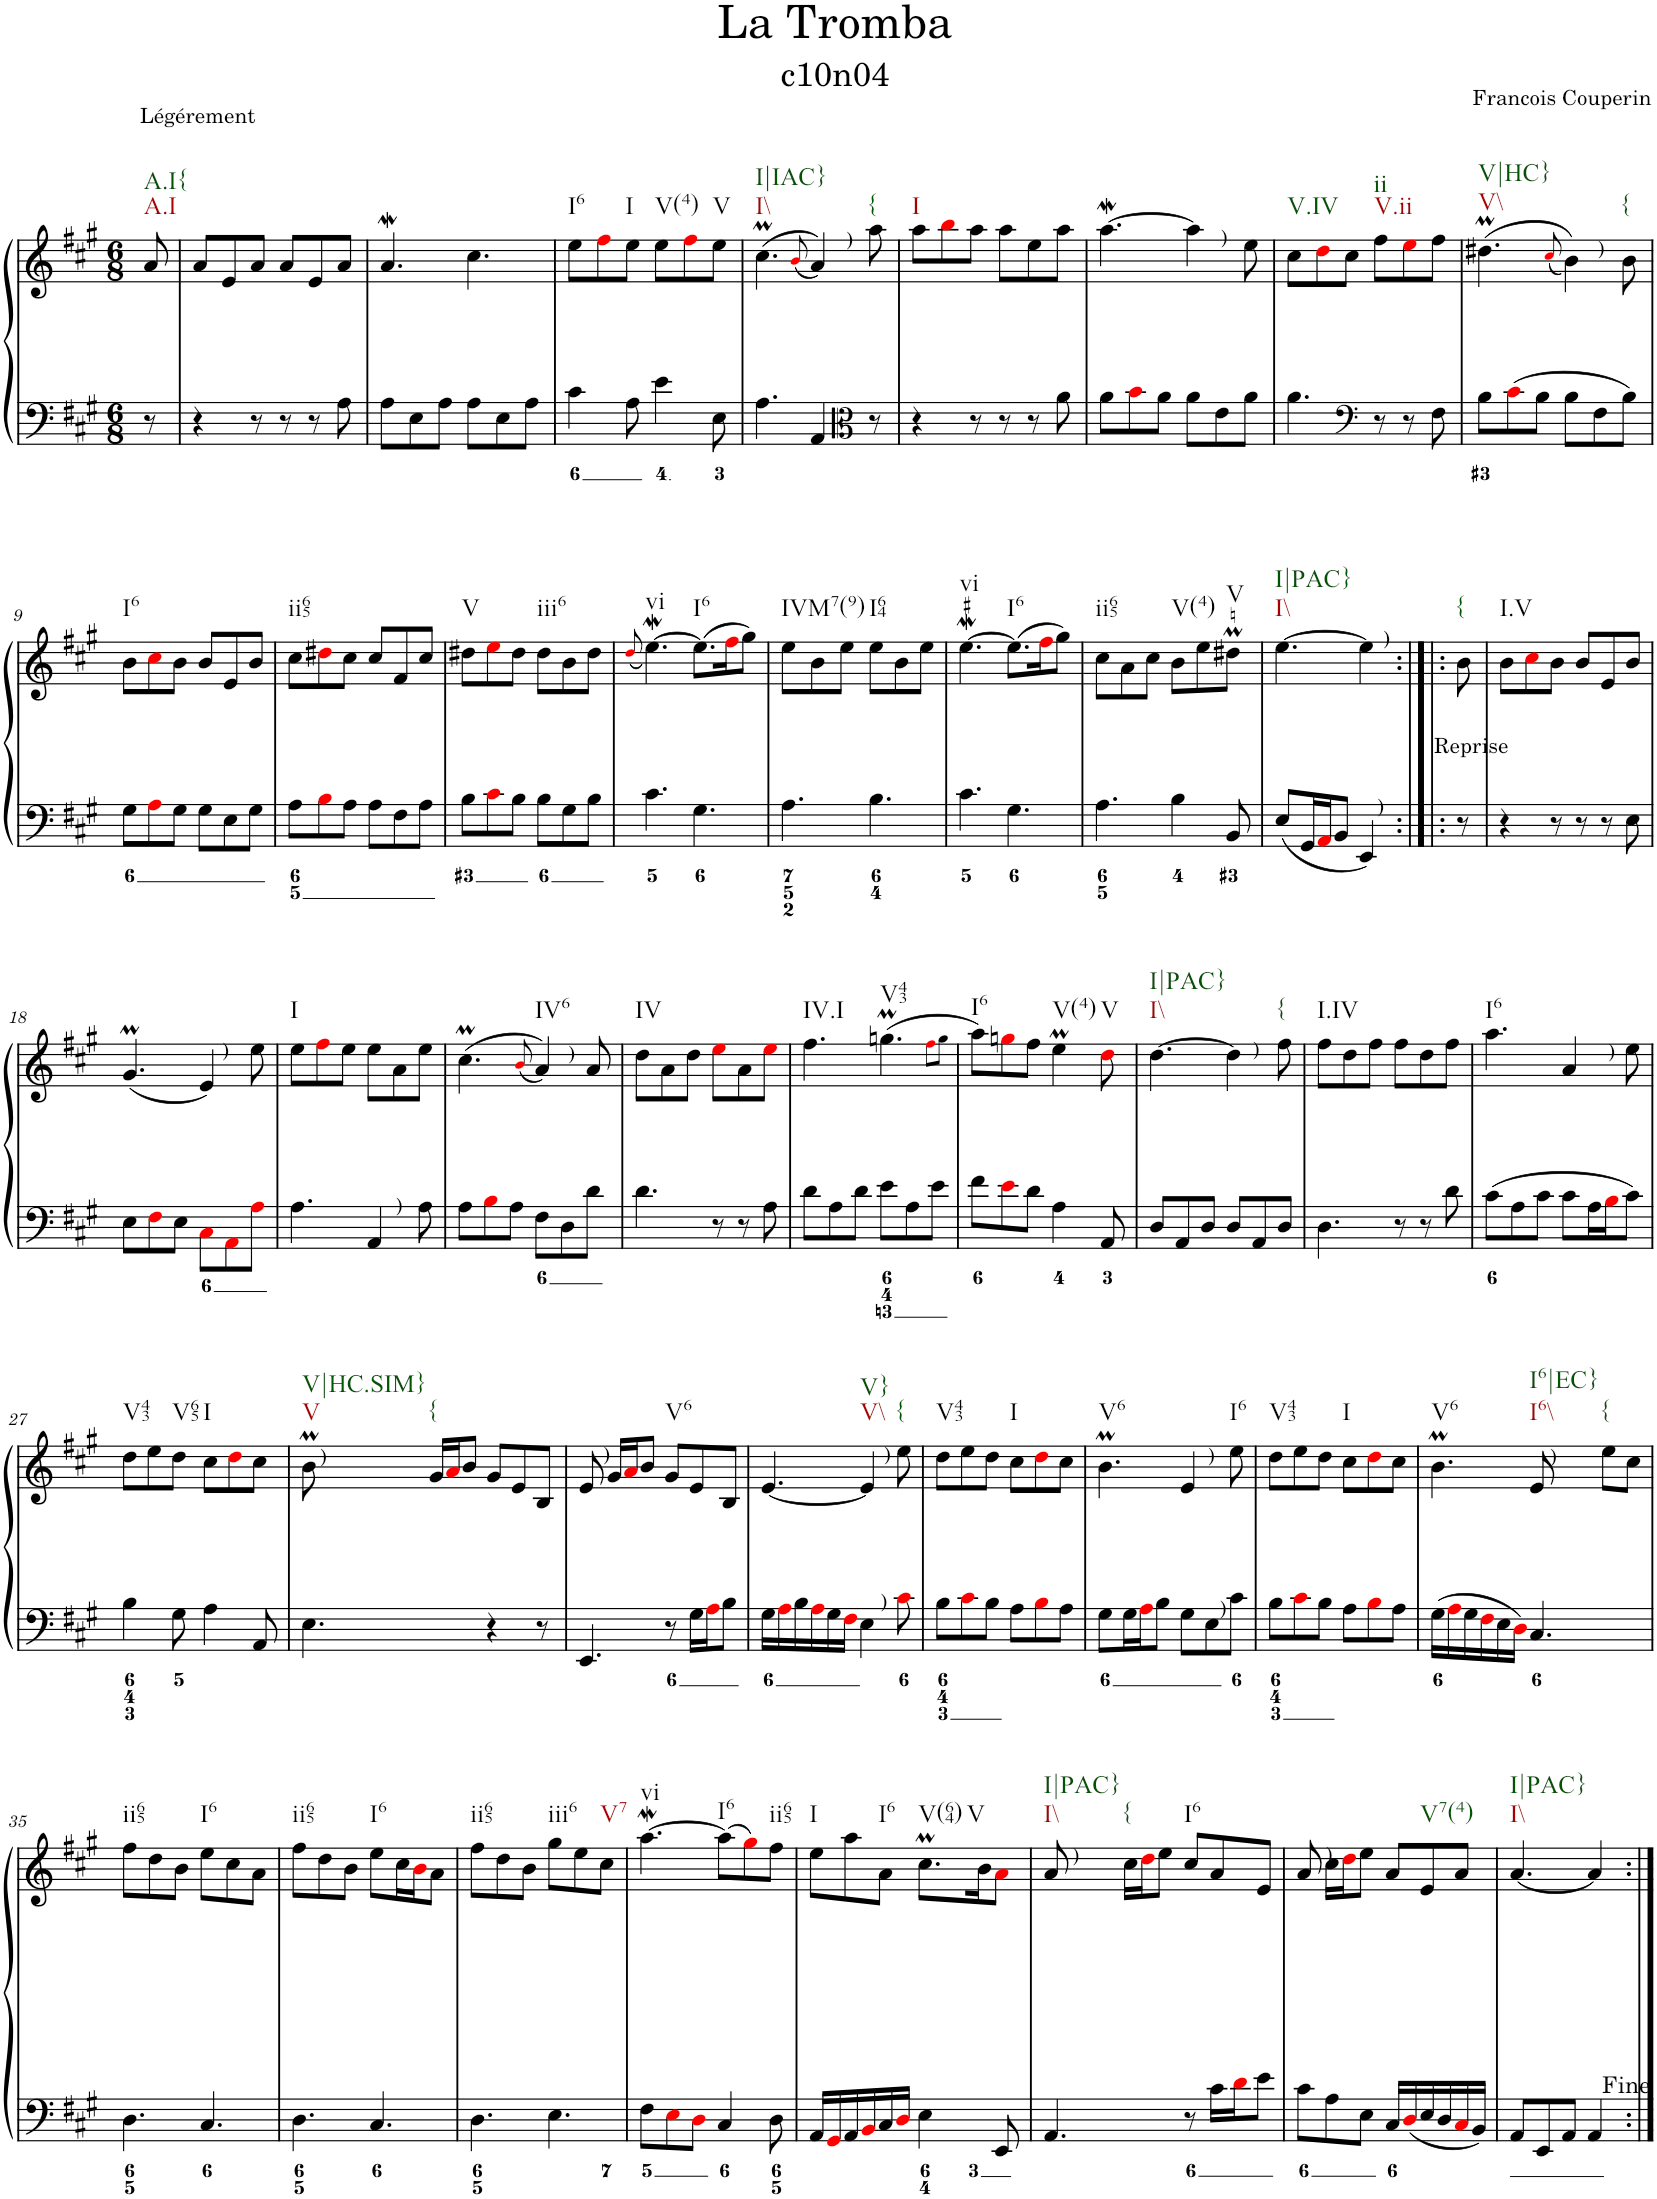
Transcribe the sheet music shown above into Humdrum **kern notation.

**kern	**kern
*part1	*part1
*staff2	*staff1
*I"Piano	*
*I'Pno.	*
*clefF4	*clefG2
*k[f#c#g#]	*k[f#c#g#]
*M6/8	*M6/8
=	=
!	!LO:TX:a:t=Légérement
!	!LO:TX:b:t=A.I
!	!LO:TX:b:t=A.I{
8r	8a/
=1	=1
4r	8a/L
.	8e/
8r	8a/J
8r	8a/L
8r	8e/
8A\	8a/J
=2	=2
8A\L	4.aw/
8E\	.
8A\J	.
8A\L	4.cc#\
8E\	.
8A\J	.
=3	=3
!	!LO:TX:b:t=I6
4c#\	8ee\L
.	8ff#i\
!	!LO:TX:b:t=I
8A\	8ee\J
!	!LO:TX:b:t=V(4)
4e\	8ee\L
.	8ff#i\
!	!LO:TX:b:t=V
8E\	8ee\J
=4	=4
!	!LO:TX:b:t=I\\
!	!LO:TX:b:t=I|IAC}
4.A\	(4.cc#m\
.	(8qbi/
!	!LO:TX:a:t=)
4AA/	4a/))
*clefC3	*
!	!LO:TX:b:t={
8r	8aa\
=5	=5
!	!LO:TX:b:t=I
4r	8aa\L
.	8bbi\
8r	8aa\J
8r	8aa\L
8r	8ee\
8a\	8aa\J
=6	=6
8a\L	[4.aaw\
8bi\	.
8a\J	.
!	!LO:TX:a:t=)
8a\L	4aa\]
8e\	.
8a\J	8ee\
=7	=7
!	!LO:TX:b:t=V.IV
4.a\	8cc#\L
.	8ddi\
.	8cc#\J
*clefF4	*
!	!LO:TX:b:t=V.ii
!	!LO:TX:b:t=ii
8r	8ff#\L
8r	8eei\
8F#\	8ff#\J
=8	=8
!	!LO:TX:b:t=V\\
!	!LO:TX:b:t=V|HC}
8B\L	(4.dd#Xm\
8c#i\	.
8B\J	.
.	(8qcc#i/
!	!LO:TX:a:t=)
8B\L	4b\))
8F#\	.
!	!LO:TX:b:t={
8B\J	8b\
!!LO:LB:g=z
=9	=9
!	!LO:TX:b:t=I6
8G#\L	8b\L
8Ai\	8cc#i\
8G#\J	8b\J
8G#\L	8b/L
8E\	8e/
8G#\J	8b/J
=10	=10
!	!LO:TX:b:t=ii65
8A\L	8cc#\L
8Bi\	8dd#Xi\
8A\J	8cc#\J
8A\L	8cc#/L
8F#\	8f#/
8A\J	8cc#/J
=11	=11
!	!LO:TX:b:t=V
8B\L	8dd#X\L
8c#i\	8eei\
8B\J	8dd#\J
!	!LO:TX:b:t=iii6
8B\L	8dd#\L
8G#\	8b\
8B\J	8dd#\J
=12	=12
.	(8qddi/
!	!LO:TX:b:t=vi
4.c#\	[4.eeW\)
!	!LO:TX:b:t=I6
4.G#\	(8.ee\L]
.	16ff#i\K
.	8gg#\J)
=13	=13
!	!LO:TX:b:t=IVM7(9)
4.A\	8ee\L
.	8b\
.	8ee\J
!	!LO:TX:b:t=I64
4.B\	8ee\L
.	8b\
.	8ee\J
=14	=14
!	!LO:TX:a:t=♯
!	!LO:TX:b:t=vi
4.c#\	[4.eeW\
!	!LO:TX:b:t=I6
4.G#\	(8.ee\L]
.	16ff#i\K
.	8gg#\J)
=15	=15
!	!LO:TX:b:t=ii65
4.A\	8cc#\L
.	8a\
.	8cc#\J
!	!LO:TX:b:t=V(4)
4B\	8b\L
.	8ee\
!	!LO:TX:b:t=V
8BB/	8dd#Xm\J
=16	=16
!	!LO:TX:b:t=I\\
!	!LO:TX:b:t=I|PAC}
8E/L	[4.ee\
16GG#/L	.
16AAi/J	.
8BB/J	.
!	!LO:TX:a:t=)
!LO:TX:a:t=)	!
4EE/	4ee\]
=16X1:|!|:	=16X1:|!|:
!	!LO:TX:b:t={
!LO:TX:a:t=Reprise	!
8r	8b\
=17	=17
!	!LO:TX:b:t=I.V
4r	8b\L
.	8cc#i\
8r	8b\J
8r	8b/L
8r	8e/
8E\	8b/J
!!LO:LB:g=z
=18	=18
8E\L	(4.g#m/
8F#i\	.
8E\J	.
!	!LO:TX:a:t=)
8C#i\L	4e/)
8AAi\	.
8Ai\J	8ee\
=19	=19
!	!LO:TX:b:t=I
4.A\	8ee\L
.	8ff#i\
.	8ee\J
!LO:TX:a:t=)	!
4AA/	8ee\L
.	8a\
8A\	8ee\J
=20	=20
8A\L	(4.cc#m\
8Bi\	.
8A\J	.
.	(8qbi/
!	!LO:TX:a:t=)
!	!LO:TX:b:t=IV6
8F#\L	4a/))
8D\	.
8d\J	8a/
=21	=21
!	!LO:TX:b:t=IV
4.d\	8dd\L
.	8a\
.	8dd\J
8r	8eei\L
8r	8a\
8A\	8eei\J
=22	=22
!	!LO:TX:b:t=IV.I
8d\L	4.ff#\
8A\	.
8d\J	.
!	!LO:TX:b:t=V43
8e\L	(4.ggnM\
8A\	.
8e\J	.
.	8qff#i\L
.	8qgg\J
=23	=23
!	!LO:TX:b:t=I6
8f#\L	8aa\L)
8ei\	8ggni\
8d\J	8ff#\J
!	!LO:TX:b:t=V(4)
4A\	4eeM\
!	!LO:TX:b:t=V
8AA/	8ddi\
=24	=24
!	!LO:TX:b:t=I\\
!	!LO:TX:b:t=I|PAC}
8D/L	[4.dd\
8AA/	.
8D/J	.
!	!LO:TX:a:t=)
8D/L	4dd\]
8AA/	.
!	!LO:TX:b:t={
8D/J	8ff#\
=25	=25
!	!LO:TX:b:t=I.IV
4.D\	8ff#\L
.	8dd\
.	8ff#\J
8r	8ff#\L
8r	8dd\
8d\	8ff#\J
=26	=26
!	!LO:TX:b:t=I6
8c#\L	4.aa\
8A\	.
8c#\J	.
!	!LO:TX:a:t=)
8c#\L	4a/
16A\L	.
16Bi\J	.
8c#\J	8ee\
!!LO:LB:g=z
=27	=27
!	!LO:TX:b:t=V43
4B\	8dd\L
.	8ee\
!	!LO:TX:b:t=V65
8G#\	8dd\J
!	!LO:TX:b:t=I
4A\	8cc#\L
.	8ddi\
8AA/	8cc#\J
=28	=28
!	!LO:TX:a:t=)
!	!LO:TX:b:t=V
!	!LO:TX:b:t=V|HC.SIM}
4.E\	8bM\
!	!LO:TX:b:t={
.	16g#/LL
.	16ai/J
.	8b/J
4r	8g#/L
.	8e/
8r	8B/J
=29	=29
!	!LO:TX:a:t=)
4.EE/	8e/
.	16g#/LL
.	16ai/J
.	8b/J
!	!LO:TX:b:t=V6
8r	8g#/L
16G#\LL	8e/
16Ai\J	.
8B\J	8B/J
=30	=30
16G#\LL	[4.e/
16Ai\	.
16B\	.
16Ai\	.
16G#\	.
16F#i\JJ	.
!	!LO:TX:a:t=)
!	!LO:TX:b:t=V\\
!	!LO:TX:b:t=V}
!LO:TX:a:t=)	!
4E\	4e/]
!	!LO:TX:b:t={
8c#i\	8ee\
=31	=31
!	!LO:TX:b:t=V43
8B\L	8dd\L
8c#i\	8ee\
8B\J	8dd\J
!	!LO:TX:b:t=I
8A\L	8cc#\L
8Bi\	8ddi\
8A\J	8cc#\J
=32	=32
!	!LO:TX:b:t=V6
8G#\L	4.bM\
16G#\L	.
16Ai\J	.
8B\J	.
!	!LO:TX:a:t=)
8G#\L	4e/
!LO:TX:a:t=)	!
8E\	.
!	!LO:TX:b:t=I6
8c#\J	8ee\
=33	=33
!	!LO:TX:b:t=V43
8B\L	8dd\L
8c#i\	8ee\
8B\J	8dd\J
!	!LO:TX:b:t=I
8A\L	8cc#\L
8Bi\	8ddi\
8A\J	8cc#\J
=34	=34
!	!LO:TX:b:t=V6
16G#\LL	4.bM\
16Ai\	.
16G#\	.
16F#i\	.
16E\	.
16Di\JJ	.
!	!LO:TX:a:t=)
!	!LO:TX:b:t=I6\\
!	!LO:TX:b:t=I6|EC}
4.C#/	8e/
!	!LO:TX:b:t={
.	8ee\L
.	8cc#\J
!!LO:LB:g=z
=35	=35
!	!LO:TX:b:t=ii65
4.D\	8ff#\L
.	8dd\
.	8b\J
!	!LO:TX:b:t=I6
4.C#/	8ee\L
.	8cc#\
.	8a\J
=36	=36
!	!LO:TX:b:t=ii65
4.D\	8ff#\L
.	8dd\
.	8b\J
!	!LO:TX:b:t=I6
4.C#/	8ee\L
.	16cc#\L
.	16bi\J
.	8a\J
=37	=37
!	!LO:TX:b:t=ii65
4.D\	8ff#\L
.	8dd\
.	8b\J
!	!LO:TX:b:t=iii6
4.E\	8gg#\L
.	8ee\
!	!LO:TX:b:t=V7
.	8cc#\J
=38	=38
!	!LO:TX:b:t=vi
8F#\L	[4.aaw\
8Ei\	.
8Di\J	.
!	!LO:TX:b:t=I6
4C#/	(8aa\L]
.	8gg#i\)
!	!LO:TX:b:t=ii65
8D\	8ff#\J
=39	=39
!	!LO:TX:b:t=I
16AA/LL	8ee\L
16GG#i/	.
16AA/	8aa\
16BBi/	.
!	!LO:TX:b:t=I6
16C#/	8a\J
16Di/JJ	.
!	!LO:TX:b:t=V(64)
!	!LO:TX:b:t=V
4E\	8.cc#m\L
.	16b\K
8EE/	8ai\J
=40	=40
!	!LO:TX:a:t=)
!	!LO:TX:b:t=I\\
!	!LO:TX:b:t=I|PAC}
4.AA/	8a/
!	!LO:TX:b:t={
.	16cc#\LL
.	16ddi\J
.	8ee\J
!	!LO:TX:b:t=I6
8r	8cc#/L
16c#\LL	8a/
16di\J	.
8e\J	8e/J
=41	=41
!	!LO:TX:a:t=)
8c#\L	8a/
8A\	16cc#\LL
.	16ddi\J
8E\J	8ee\J
16C#/LL	8a/L
16Di/	.
!	!LO:TX:b:t=V7(4)
16E/	8e/
16D/	.
16C#i/	8a/J
16BB/JJ	.
=42	=42
!	!LO:TX:b:t=I\\
!	!LO:TX:b:t=I|PAC}
8AA/L	[4.a/
8EE/	.
8AA/J	.
4AA/	4a/]
=:|!	=:|!
*-	*-
